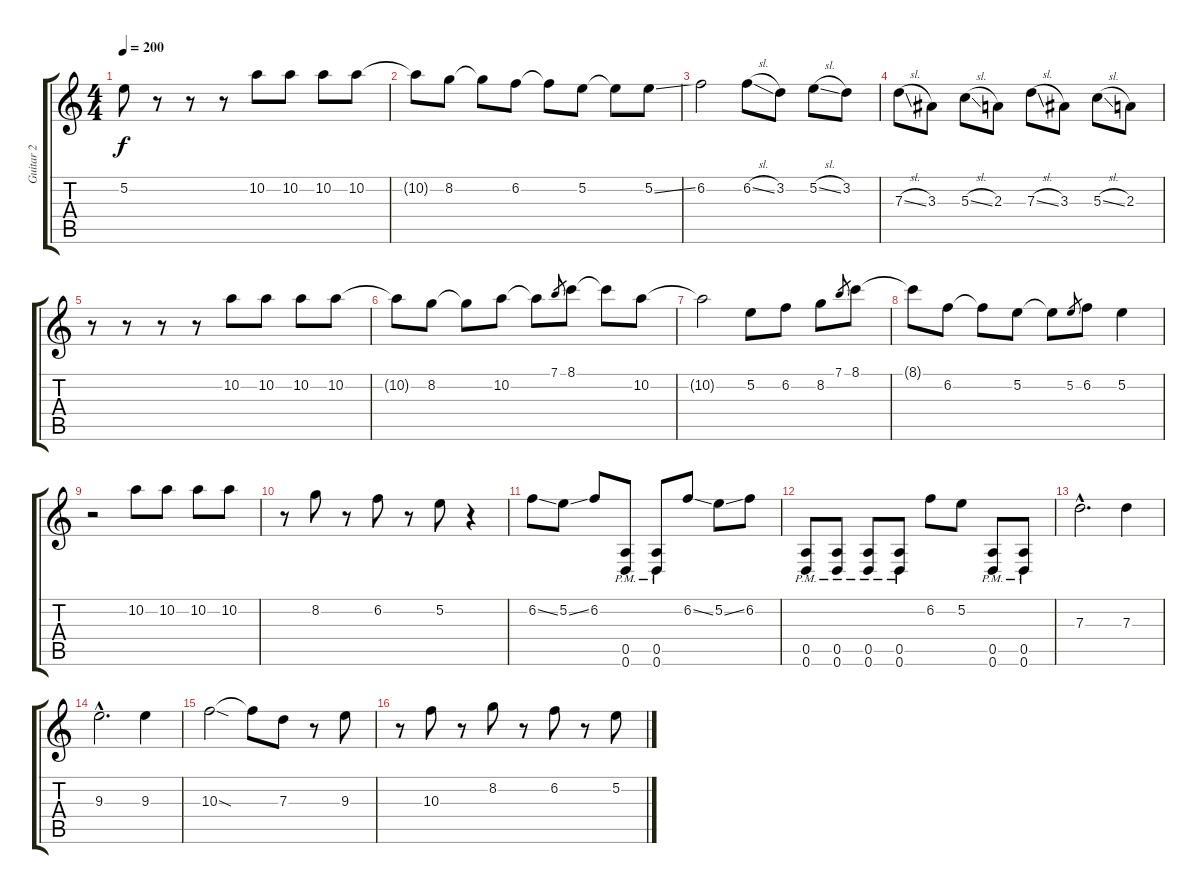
\track ("Guitar 2" "Guitar 2") {instrument distortionguitar}
\staff {score tabs}
\tuning (E4 B3 G3 D3 A2 D2) {hide}
\ts (4 4)
\tempo 200
\clef g2
\ks c
5.2{t}.8{dy f} r.8 r.8 r.8 10.2.8 10.2.8 10.2.8 10.2.8 |
10.2{t}.8 8.2.8 8.2{t}.8 6.2.8 6.2{t}.8 5.2.8 5.2{t}.8 5.2{ss}.8 |
6.2.2 6.2{sl}.8 3.2.8 5.2{sl}.8 3.2.8 |
7.3{sl}.8 3.3.8 5.3{sl}.8 2.3.8 7.3{sl}.8 3.3.8 5.3{sl}.8 2.3.8 |
r.8 r.8 r.8 r.8 10.2.8 10.2.8 10.2.8 10.2.8 |
10.2{t}.8 8.2.8 8.2{t}.8 10.2.8 10.2{t}.8 7.1.8{gr} 8.1.8 8.1{t}.8 10.2.8 |
10.2{t}.2 5.2.8 6.2.8 8.2.8 7.1.8{gr} 8.1.8 |
8.1{t}.8 6.2.8 6.2{t}.8 5.2.8 5.2{t}.8 5.2.8{gr} 6.2.8 5.2.4 |
r.2{instrument distortionguitar} 10.2.8 10.2.8 10.2.8 10.2.8 |
r.8 8.2.8 r.8 6.2.8 r.8 5.2.8 r.4 |
6.2{ss}.8 5.2{ss}.8 6.2.8 (0.5{pm} 0.6{pm}).8 (0.5{pm} 0.6{pm}).8 6.2{ss}.8 5.2{ss}.8 6.2.8 |
(0.5{pm} 0.6{pm}).8 (0.5{pm} 0.6{pm}).8 (0.5{pm} 0.6{pm}).8 (0.5{pm} 0.6{pm}).8 6.2.8 5.2.8 (0.5{pm} 0.6{pm}).8 (0.5{pm} 0.6{pm}).8 |
7.3{hac}.2{d} 7.3.4 |
9.3{hac}.2{d} 9.3.4 |
10.3{sod}.2 10.3{t}.8 7.3.8 r.8 9.3.8 |
r.8 10.3.8 r.8 8.2.8 r.8 6.2.8 r.8 5.2.8
